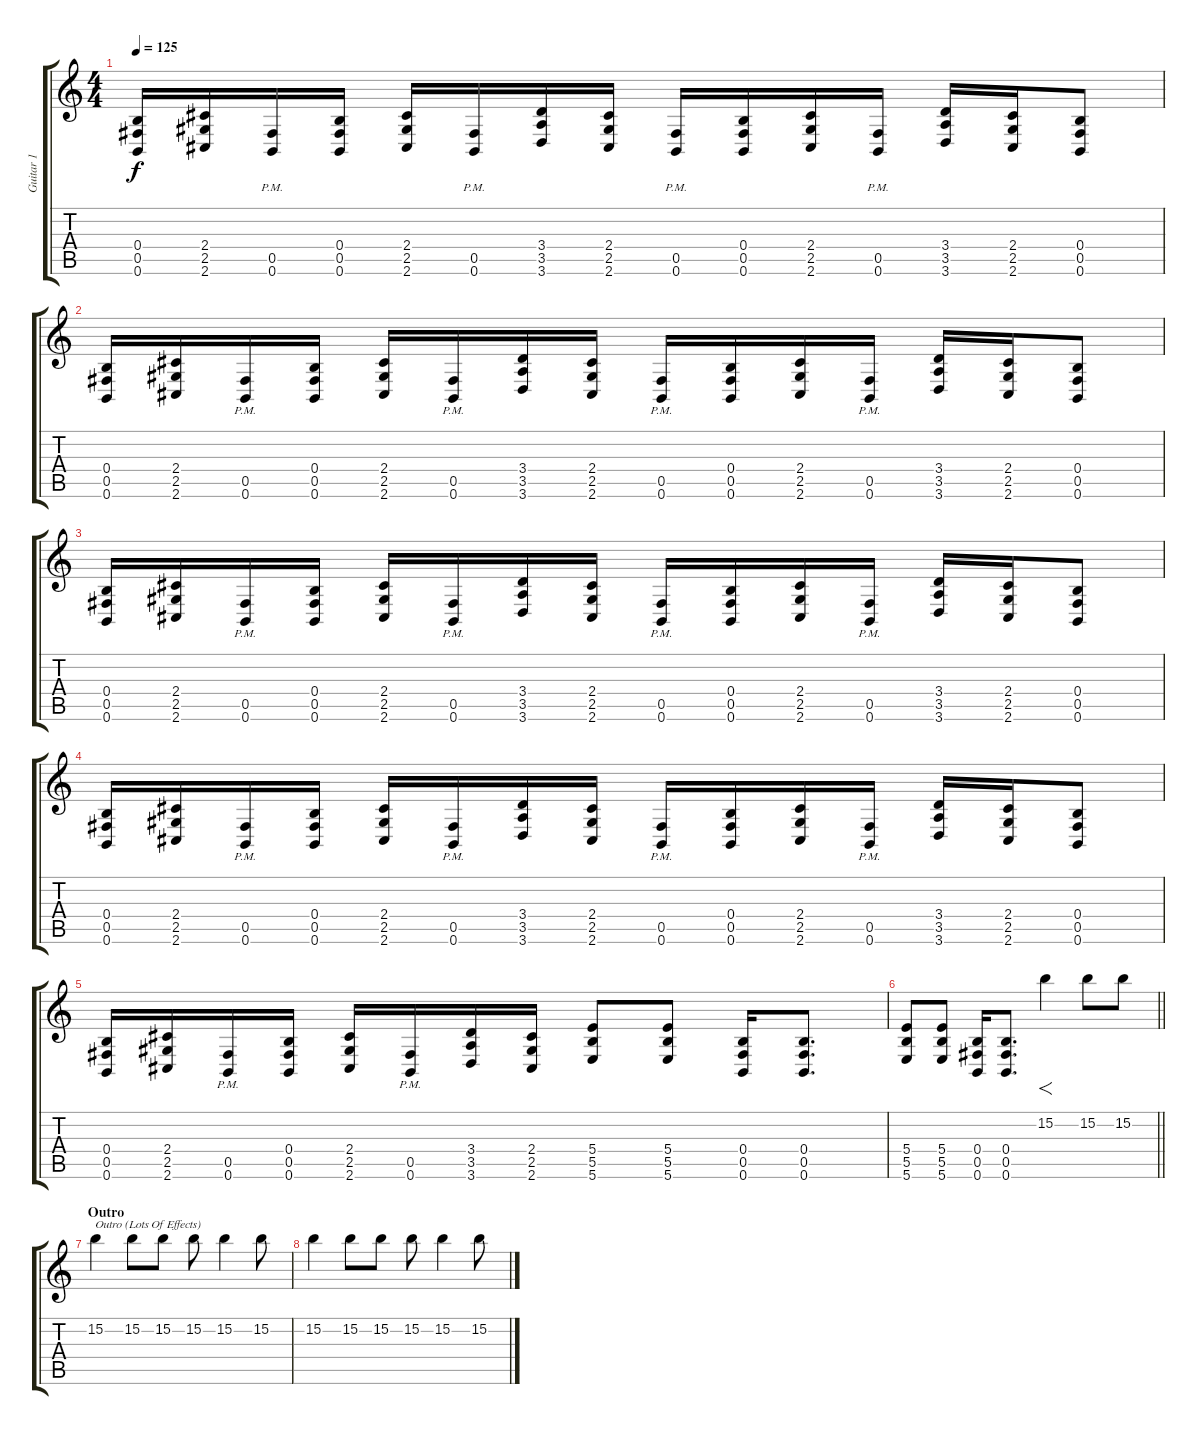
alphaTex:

\track ("Guitar 1" "Guitar 1") {instrument distortionguitar}
\staff {score tabs}
\tuning (Db4 Ab3 E3 B2 Gb2 B1) {hide}
\ts (4 4)
\tempo 125
\clef g2
\ks c
(0.4 0.5 0.6).16{dy f} (2.4 2.5 2.6).16 (0.5{pm} 0.6{pm}).16 (0.4 0.5 0.6).16 (2.4 2.5 2.6).16 (0.5{pm} 0.6{pm}).16 (3.4 3.5 3.6).16 (2.4 2.5 2.6).16 (0.5{pm} 0.6{pm}).16 (0.4 0.5 0.6).16 (2.4 2.5 2.6).16 (0.5{pm} 0.6{pm}).16 (3.4 3.5 3.6).16 (2.4 2.5 2.6).16 (0.4 0.5 0.6).8 |
(0.4 0.5 0.6).16 (2.4 2.5 2.6).16 (0.5{pm} 0.6{pm}).16 (0.4 0.5 0.6).16 (2.4 2.5 2.6).16 (0.5{pm} 0.6{pm}).16 (3.4 3.5 3.6).16 (2.4 2.5 2.6).16 (0.5{pm} 0.6{pm}).16 (0.4 0.5 0.6).16 (2.4 2.5 2.6).16 (0.5{pm} 0.6{pm}).16 (3.4 3.5 3.6).16 (2.4 2.5 2.6).16 (0.4 0.5 0.6).8 |
(0.4 0.5 0.6).16 (2.4 2.5 2.6).16 (0.5{pm} 0.6{pm}).16 (0.4 0.5 0.6).16 (2.4 2.5 2.6).16 (0.5{pm} 0.6{pm}).16 (3.4 3.5 3.6).16 (2.4 2.5 2.6).16 (0.5{pm} 0.6{pm}).16 (0.4 0.5 0.6).16 (2.4 2.5 2.6).16 (0.5{pm} 0.6{pm}).16 (3.4 3.5 3.6).16 (2.4 2.5 2.6).16 (0.4 0.5 0.6).8 |
(0.4 0.5 0.6).16 (2.4 2.5 2.6).16 (0.5{pm} 0.6{pm}).16 (0.4 0.5 0.6).16 (2.4 2.5 2.6).16 (0.5{pm} 0.6{pm}).16 (3.4 3.5 3.6).16 (2.4 2.5 2.6).16 (0.5{pm} 0.6{pm}).16 (0.4 0.5 0.6).16 (2.4 2.5 2.6).16 (0.5{pm} 0.6{pm}).16 (3.4 3.5 3.6).16 (2.4 2.5 2.6).16 (0.4 0.5 0.6).8 |
(0.4 0.5 0.6).16 (2.4 2.5 2.6).16 (0.5{pm} 0.6{pm}).16 (0.4 0.5 0.6).16 (2.4 2.5 2.6).16 (0.5{pm} 0.6{pm}).16 (3.4 3.5 3.6).16 (2.4 2.5 2.6).16 (5.4 5.5 5.6).8 (5.4 5.5 5.6).8 (0.4 0.5 0.6).16 (0.4 0.5 0.6).8{d} |
\barLineRight lightlight
(5.4 5.5 5.6).8 (5.4 5.5 5.6).8 (0.4 0.5 0.6).16 (0.4 0.5 0.6).8{d} 15.2.4{f volume 5} 15.2.8 15.2.8 |
\section ("" "Outro")
15.2.4{txt "Outro (Lots Of Effects)" volume 5} 15.2.8 15.2.8 15.2.8 15.2.4 15.2.8 |
15.2.4 15.2.8 15.2.8 15.2.8 15.2.4 15.2.8
